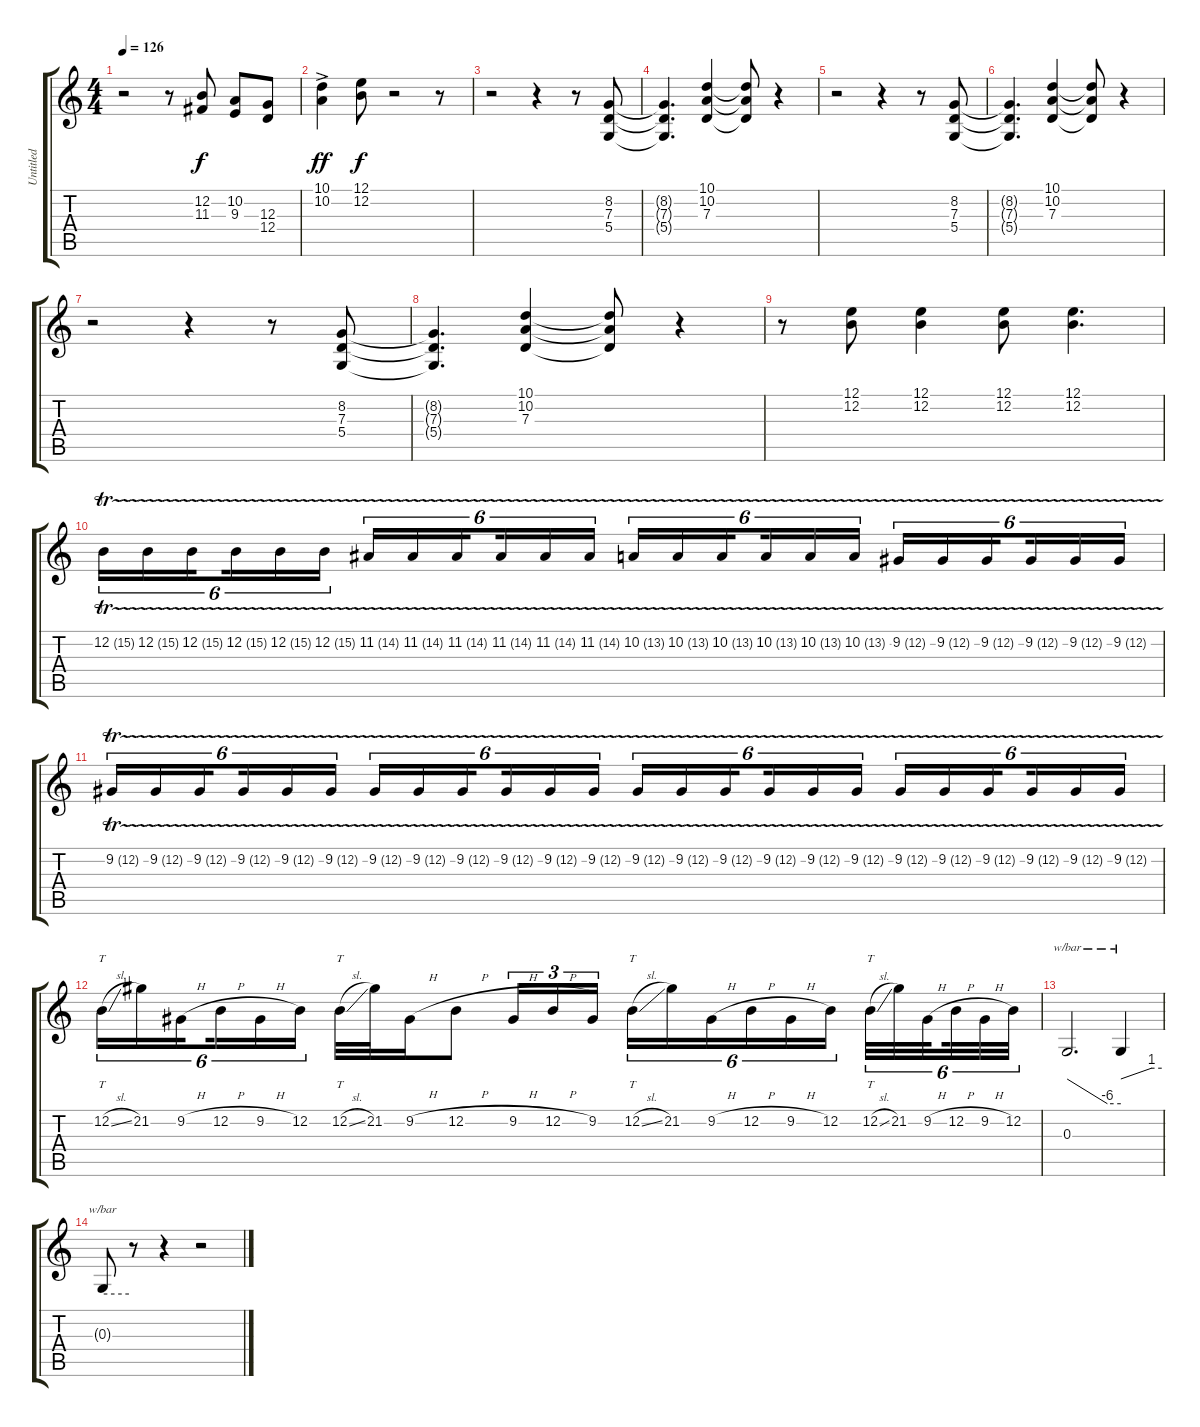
\track ("Untitled" "Untitled") {instrument brasssection}
\staff {score tabs}
\tuning (E4 B3 G3 D3 A2 E2) {hide}
\ts (4 4)
\tempo 126
\clef g2
\ks c
r.2{dy f} r.8 (12.2 11.3).8 (10.2 9.3).8 (12.3 12.4).8 |
(10.1{ac} 10.2{ac}).4{dy ff} (12.1 12.2).8{dy f} r.2 r.8 |
r.2 r.4 r.8 (8.2 7.3 5.4).8 |
(8.2{t} 7.3{t} 5.4{t}).4{d} (10.1 10.2 7.3).4 (10.1{t} 10.2{t} 7.3{t}).8 r.4 |
r.2 r.4 r.8 (8.2 7.3 5.4).8 |
(8.2{t} 7.3{t} 5.4{t}).4{d} (10.1 10.2 7.3).4 (10.1{t} 10.2{t} 7.3{t}).8 r.4 |
r.2 r.4 r.8 (8.2 7.3 5.4).8 |
(8.2{t} 7.3{t} 5.4{t}).4{d} (10.1 10.2 7.3).4 (10.1{t} 10.2{t} 7.3{t}).8 r.4 |
r.8 (12.1 12.2).8 (12.1 12.2).4 (12.1 12.2).8 (12.1 12.2).4{d} |
12.2{tr (15 32)}.16{tu (6 4)} 12.2{tr (15 32)}.16{tu (6 4)} 12.2{tr (15 32)}.16{tu (6 4) beam splitsecondary} 12.2{tr (15 32)}.16{tu (6 4)} 12.2{tr (15 32)}.16{tu (6 4)} 12.2{tr (15 32)}.16{tu (6 4)} 11.2{tr (14 32)}.16{tu (6 4)} 11.2{tr (14 32)}.16{tu (6 4)} 11.2{tr (14 32)}.16{tu (6 4) beam splitsecondary} 11.2{tr (14 32)}.16{tu (6 4)} 11.2{tr (14 32)}.16{tu (6 4)} 11.2{tr (14 32)}.16{tu (6 4)} 10.2{tr (13 32)}.16{tu (6 4)} 10.2{tr (13 32)}.16{tu (6 4)} 10.2{tr (13 32)}.16{tu (6 4) beam splitsecondary} 10.2{tr (13 32)}.16{tu (6 4)} 10.2{tr (13 32)}.16{tu (6 4)} 10.2{tr (13 32)}.16{tu (6 4)} 9.2{tr (12 32)}.16{tu (6 4)} 9.2{tr (12 32)}.16{tu (6 4)} 9.2{tr (12 32)}.16{tu (6 4) beam splitsecondary} 9.2{tr (12 32)}.16{tu (6 4)} 9.2{tr (12 32)}.16{tu (6 4)} 9.2{tr (12 32)}.16{tu (6 4)} |
9.2{tr (12 32)}.16{tu (6 4)} 9.2{tr (12 32)}.16{tu (6 4)} 9.2{tr (12 32)}.16{tu (6 4) beam splitsecondary} 9.2{tr (12 32)}.16{tu (6 4)} 9.2{tr (12 32)}.16{tu (6 4)} 9.2{tr (12 32)}.16{tu (6 4)} 9.2{tr (12 32)}.16{tu (6 4)} 9.2{tr (12 32)}.16{tu (6 4)} 9.2{tr (12 32)}.16{tu (6 4) beam splitsecondary} 9.2{tr (12 32)}.16{tu (6 4)} 9.2{tr (12 32)}.16{tu (6 4)} 9.2{tr (12 32)}.16{tu (6 4)} 9.2{tr (12 32)}.16{tu (6 4)} 9.2{tr (12 32)}.16{tu (6 4)} 9.2{tr (12 32)}.16{tu (6 4) beam splitsecondary} 9.2{tr (12 32)}.16{tu (6 4)} 9.2{tr (12 32)}.16{tu (6 4)} 9.2{tr (12 32)}.16{tu (6 4)} 9.2{tr (12 32)}.16{tu (6 4)} 9.2{tr (12 32)}.16{tu (6 4)} 9.2{tr (12 32)}.16{tu (6 4) beam splitsecondary} 9.2{tr (12 32)}.16{tu (6 4)} 9.2{tr (12 32)}.16{tu (6 4)} 9.2{tr (12 32)}.16{tu (6 4)} |
12.2{sl}.16{tt tu (6 4)} 21.2.16{tu (6 4)} 9.2{h}.16{tu (6 4) beam splitsecondary} 12.2{h}.16{tu (6 4)} 9.2{h}.16{tu (6 4)} 12.2.16{tu (6 4)} 12.2{sl}.32{tt} 21.2.32 9.2{h}.16 12.2{h}.8 9.2{h}.16{tu (3 2)} 12.2{h}.16{tu (3 2)} 9.2.16{tu (3 2) beam splitsecondary} 12.2{sl}.16{tt tu (6 4)} 21.2.16{tu (6 4)} 9.2{h}.16{tu (6 4)} 12.2{h}.16{tu (6 4)} 9.2{h}.16{tu (6 4)} 12.2.16{tu (6 4) beam splitsecondary} 12.2{sl}.32{tt tu (6 4)} 21.2.32{tu (6 4)} 9.2{h}.32{tu (6 4) beam splitsecondary} 12.2{h}.32{tu (6 4)} 9.2{h}.32{tu (6 4)} 12.2.32{tu (6 4)} |
0.3.2{d tbe (custom default 0 0 45 -24 60 -24)} 0.3{t}.4{tbe (custom default 0 0 45 4 60 4)} |
0.3{t}.8{tbe (hold default 0 0 60 0)} r.8 r.4 r.2
